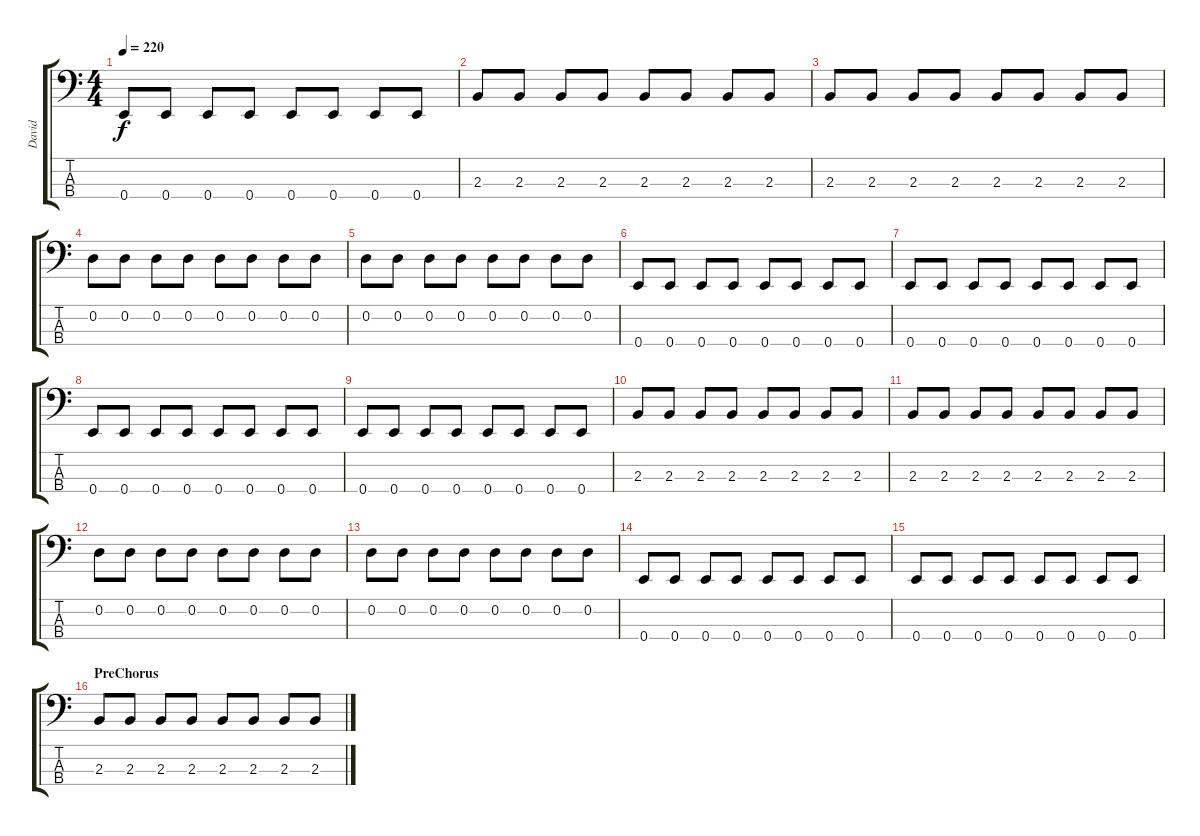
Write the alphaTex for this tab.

\track ("David" "David") {instrument electricbasspick}
\staff {score tabs}
\tuning (G2 D2 A1 E1) {hide}
\ts (4 4)
\tempo 220
\clef f4
\ks c
0.4.8{dy f} 0.4.8 0.4.8 0.4.8 0.4.8 0.4.8 0.4.8 0.4.8 |
2.3.8 2.3.8 2.3.8 2.3.8 2.3.8 2.3.8 2.3.8 2.3.8 |
2.3.8 2.3.8 2.3.8 2.3.8 2.3.8 2.3.8 2.3.8 2.3.8 |
0.2.8 0.2.8 0.2.8 0.2.8 0.2.8 0.2.8 0.2.8 0.2.8 |
0.2.8 0.2.8 0.2.8 0.2.8 0.2.8 0.2.8 0.2.8 0.2.8 |
0.4.8 0.4.8 0.4.8 0.4.8 0.4.8 0.4.8 0.4.8 0.4.8 |
0.4.8 0.4.8 0.4.8 0.4.8 0.4.8 0.4.8 0.4.8 0.4.8 |
0.4.8 0.4.8 0.4.8 0.4.8 0.4.8 0.4.8 0.4.8 0.4.8 |
0.4.8 0.4.8 0.4.8 0.4.8 0.4.8 0.4.8 0.4.8 0.4.8 |
2.3.8 2.3.8 2.3.8 2.3.8 2.3.8 2.3.8 2.3.8 2.3.8 |
2.3.8 2.3.8 2.3.8 2.3.8 2.3.8 2.3.8 2.3.8 2.3.8 |
0.2.8 0.2.8 0.2.8 0.2.8 0.2.8 0.2.8 0.2.8 0.2.8 |
0.2.8 0.2.8 0.2.8 0.2.8 0.2.8 0.2.8 0.2.8 0.2.8 |
0.4.8 0.4.8 0.4.8 0.4.8 0.4.8 0.4.8 0.4.8 0.4.8 |
0.4.8 0.4.8 0.4.8 0.4.8 0.4.8 0.4.8 0.4.8 0.4.8 |
\section ("" "PreChorus")
2.3.8 2.3.8 2.3.8 2.3.8 2.3.8 2.3.8 2.3.8 2.3.8
